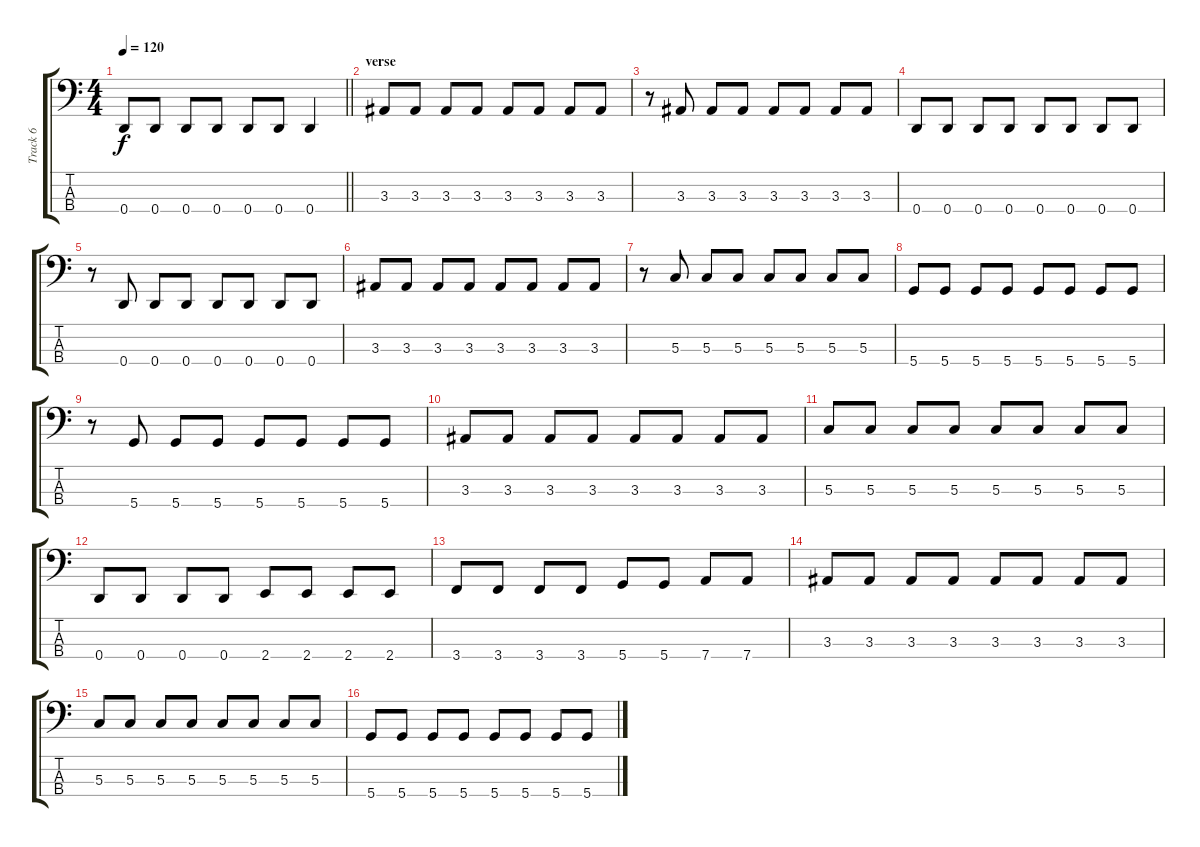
\track ("Track 6" "Track 6") {instrument electricbassfinger}
\staff {score tabs}
\tuning (F2 C2 G1 D1) {hide}
\ts (4 4)
\tempo 120
\clef f4
\barLineRight lightlight
\ks c
0.4.8{dy f} 0.4.8 0.4.8 0.4.8 0.4.8 0.4.8 0.4.4 |
\section ("" "verse")
3.3.8 3.3.8 3.3.8 3.3.8 3.3.8 3.3.8 3.3.8 3.3.8 |
r.8 3.3.8 3.3.8 3.3.8 3.3.8 3.3.8 3.3.8 3.3.8 |
0.4.8 0.4.8 0.4.8 0.4.8 0.4.8 0.4.8 0.4.8 0.4.8 |
r.8 0.4.8 0.4.8 0.4.8 0.4.8 0.4.8 0.4.8 0.4.8 |
3.3.8 3.3.8 3.3.8 3.3.8 3.3.8 3.3.8 3.3.8 3.3.8 |
r.8 5.3.8 5.3.8 5.3.8 5.3.8 5.3.8 5.3.8 5.3.8 |
5.4.8 5.4.8 5.4.8 5.4.8 5.4.8 5.4.8 5.4.8 5.4.8 |
r.8 5.4.8 5.4.8 5.4.8 5.4.8 5.4.8 5.4.8 5.4.8 |
3.3.8 3.3.8 3.3.8 3.3.8 3.3.8 3.3.8 3.3.8 3.3.8 |
5.3.8 5.3.8 5.3.8 5.3.8 5.3.8 5.3.8 5.3.8 5.3.8 |
0.4.8 0.4.8 0.4.8 0.4.8 2.4.8 2.4.8 2.4.8 2.4.8 |
3.4.8 3.4.8 3.4.8 3.4.8 5.4.8 5.4.8 7.4.8 7.4.8 |
3.3.8 3.3.8 3.3.8 3.3.8 3.3.8 3.3.8 3.3.8 3.3.8 |
5.3.8 5.3.8 5.3.8 5.3.8 5.3.8 5.3.8 5.3.8 5.3.8 |
5.4.8 5.4.8 5.4.8 5.4.8 5.4.8 5.4.8 5.4.8 5.4.8
